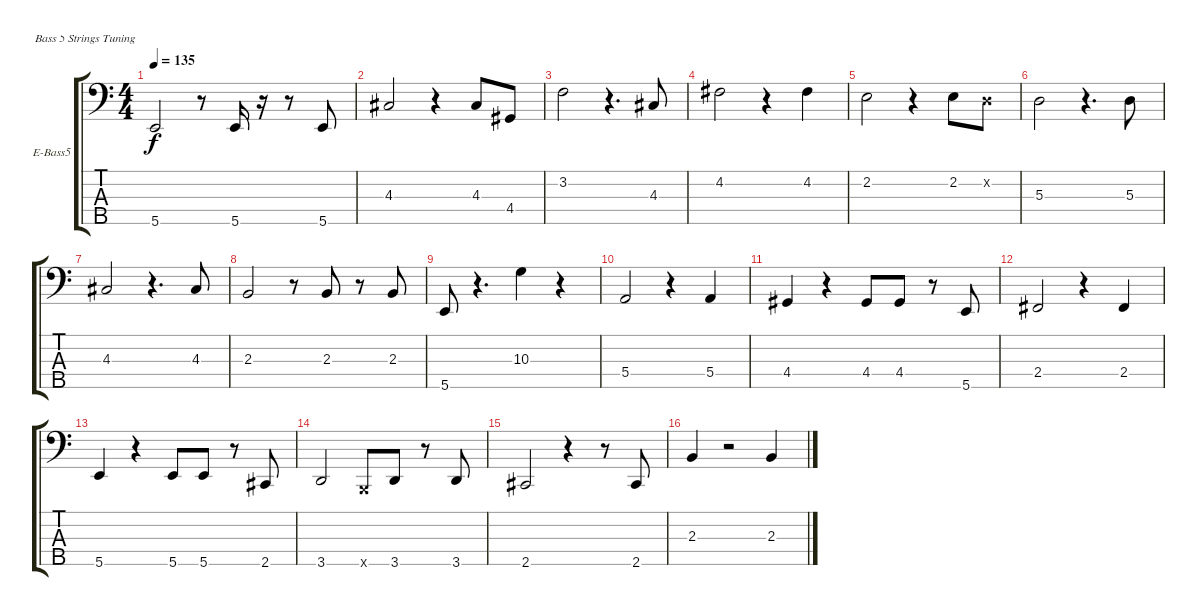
\bracketExtendMode groupsimilarinstruments
\firstSystemTrackNameOrientation horizontal
\otherSystemsTrackNameOrientation horizontal
\track ("Bass" "E-Bass5") {instrument electricbassfinger}
\staff {score tabs}
\tuning (G2 D2 A1 E1 B0)
\ts (4 4)
\tempo 135
\clef f4
\ks c
5.5.2{dy f} r.8 5.5.16 r.16 r.8 5.5.8 |
4.3.2 r.4 4.3.8 4.4.8 |
3.2.2 r.4{d} 4.3.8 |
4.2.2 r.4 4.2.4 |
2.2.2 r.4 2.2.8 0.2{x}.8 |
5.3.2 r.4{d} 5.3.8 |
4.3.2 r.4{d} 4.3.8 |
2.3.2 r.8 2.3.8 r.8 2.3.8 |
5.5.8 r.4{d} 10.3.4 r.4 |
5.4.2 r.4 5.4.4 |
4.4.4 r.4 4.4.8 4.4.8 r.8 5.5.8 |
2.4.2 r.4 2.4.4 |
5.5.4 r.4 5.5.8 5.5.8 r.8 2.5.8 |
3.5.2 0.5{x}.8 3.5.8 r.8 3.5.8 |
2.5.2 r.4 r.8 2.5.8 |
2.3.4 r.2 2.3.4
